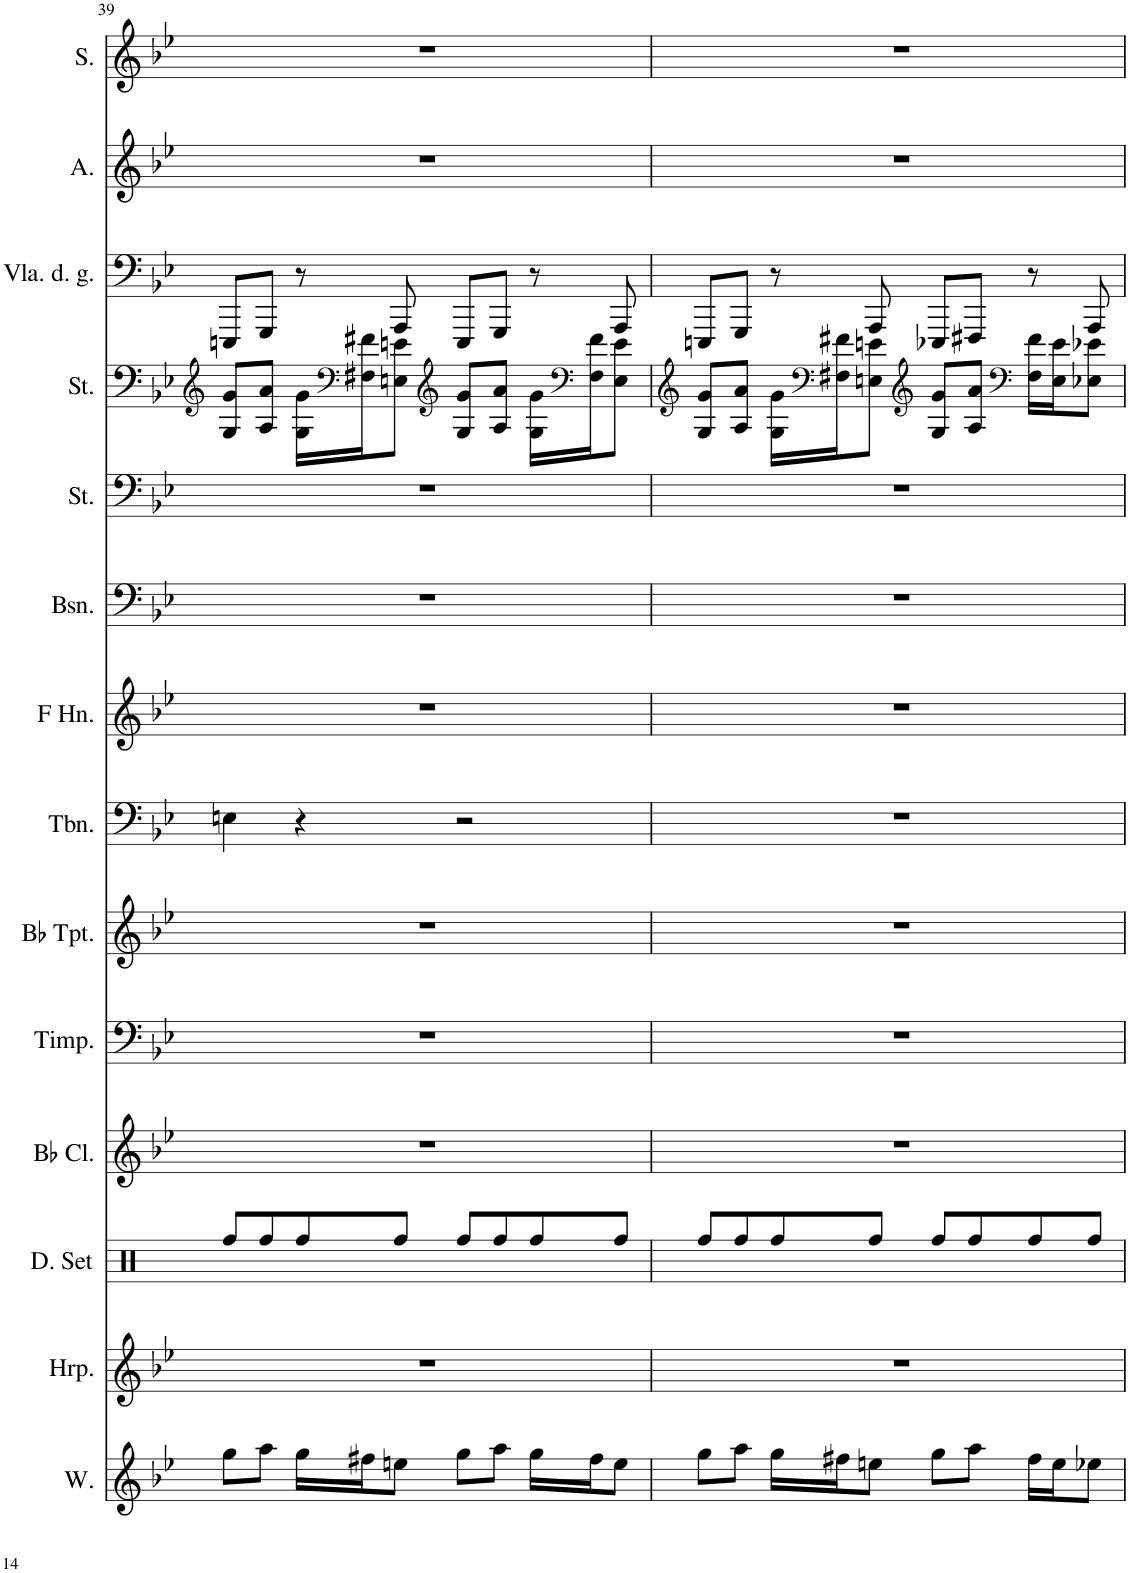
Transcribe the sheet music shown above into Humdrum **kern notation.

**kern	**kern	**kern	**kern	**kern	**kern	**kern	**kern	**kern	**kern	**kern	**kern	**kern	**kern
*part14	*part13	*part12	*part11	*part10	*part9	*part8	*part7	*part6	*part5	*part4	*part3	*part2	*part1
*staff14	*staff13	*staff12	*staff11	*staff10	*staff9	*staff8	*staff7	*staff6	*staff5	*staff4	*staff3	*staff2	*staff1
*I"Winds, Flute	*I"Harp, Harp	*I"Drumset, feedback appreciated	*I"Bb Clarinet, Clarinet	*I"Timpani, Timpani	*I"Bb Trumpet, The Midi Zone	*I"Trombone, Trombone	*I"Horn in F, Brv13@aol.com	*I"Bassoon, Brandon Vidal	*I"Strings, sequenced by	*I"Strings, EPISODE I	*I"Viola da gamba, The Phantom Menace	*I"Alto, Duel of the Fates	*I"Soprano, John William's
*I'W.	*I'Hrp.	*I'D. Set	*I'Bb Cl.	*I'Timp.	*I'Bb Tpt.	*I'Tbn.	*	*I'Bsn.	*I'St.	*I'St.	*I'Vla. d. g.	*I'A.	*I'S.
!!LO:PB:g=z
*clefG2	*clefG2	*clefX	*clefG2	*clefF4	*clefG2	*clefF4	*clefG2	*clefF4	*clefF4	*clefG2	*clefF4	*clefG2	*clefG2
*	*	*	*Trd1c2	*	*Trd1c2	*	*Trd4c7	*	*	*	*	*	*
*k[b-e-]	*k[b-e-]	*k[]	*k[b-e-]	*k[b-e-]	*k[b-e-]	*k[b-e-]	*k[b-e-]	*k[b-e-]	*k[b-e-]	*k[b-e-]	*k[b-e-]	*k[b-e-]	*k[b-e-]
*M4/4	*M4/4	*M4/4	*M4/4	*M4/4	*M4/4	*M4/4	*M4/4	*M4/4	*M4/4	*M4/4	*M4/4	*M4/4	*M4/4
=39	=39	=39	=39	=39	=39	=39	=39	=39	=39	=39	=39	=39	=39
8gg\L	1r	8Rff/L	1r	1r	1r	4En\	1r	1r	1r	8G/ 8g/L	8EEEn/L	1r	1r
8aa\J	.	8Rff/	.	.	.	.	.	.	.	8A/ 8a/J	8GGG/J	.	.
16gg\LL	.	8Rff/	.	.	.	4r	.	.	.	16G\ 16g\LL	8r	.	.
*	*	*	*	*	*	*	*	*	*	*clefF4	*	*	*
16ff#X\J	.	.	.	.	.	.	.	.	.	16F#X\ 16f#X\J	.	.	.
8een\J	.	8Rff/J	.	.	.	.	.	.	.	8En\ 8en\J	8AAA/	.	.
*	*	*	*	*	*	*	*	*	*	*clefG2	*	*	*
8gg\L	.	8Rff/L	.	.	.	2r	.	.	.	8G/ 8g/L	8EEE/L	.	.
8aa\J	.	8Rff/	.	.	.	.	.	.	.	8A/ 8a/J	8GGG/J	.	.
16gg\LL	.	8Rff/	.	.	.	.	.	.	.	16G\ 16g\LL	8r	.	.
*	*	*	*	*	*	*	*	*	*	*clefF4	*	*	*
16ff#\J	.	.	.	.	.	.	.	.	.	16F#\ 16f#\J	.	.	.
8ee\J	.	8Rff/J	.	.	.	.	.	.	.	8E\ 8e\J	8AAA/	.	.
=40	=40	=40	=40	=40	=40	=40	=40	=40	=40	=40	=40	=40	=40
*	*	*	*	*	*	*	*	*	*	*clefG2	*	*	*
8gg\L	1r	8Rff/L	1r	1r	1r	1r	1r	1r	1r	8G/ 8g/L	8EEEn/L	1r	1r
8aa\J	.	8Rff/	.	.	.	.	.	.	.	8A/ 8a/J	8GGG/J	.	.
16gg\LL	.	8Rff/	.	.	.	.	.	.	.	16G\ 16g\LL	8r	.	.
*	*	*	*	*	*	*	*	*	*	*clefF4	*	*	*
16ff#X\J	.	.	.	.	.	.	.	.	.	16F#X\ 16f#X\J	.	.	.
8een\J	.	8Rff/J	.	.	.	.	.	.	.	8En\ 8en\J	8AAA/	.	.
*	*	*	*	*	*	*	*	*	*	*clefG2	*	*	*
8gg\L	.	8Rff/L	.	.	.	.	.	.	.	8G/ 8g/L	8EEE-X/L	.	.
8aa\J	.	8Rff/	.	.	.	.	.	.	.	8A/ 8a/J	8FFF#X/J	.	.
*	*	*	*	*	*	*	*	*	*	*clefF4	*	*	*
16ff#\LL	.	8Rff/	.	.	.	.	.	.	.	16F#\ 16f#\LL	8r	.	.
16ee\J	.	.	.	.	.	.	.	.	.	16E\ 16e\J	.	.	.
8ee-X\J	.	8Rff/J	.	.	.	.	.	.	.	8E-X\ 8e-X\J	8AAA/	.	.
=	=	=	=	=	=	=	=	=	=	=	=	=	=
*-	*-	*-	*-	*-	*-	*-	*-	*-	*-	*-	*-	*-	*-
